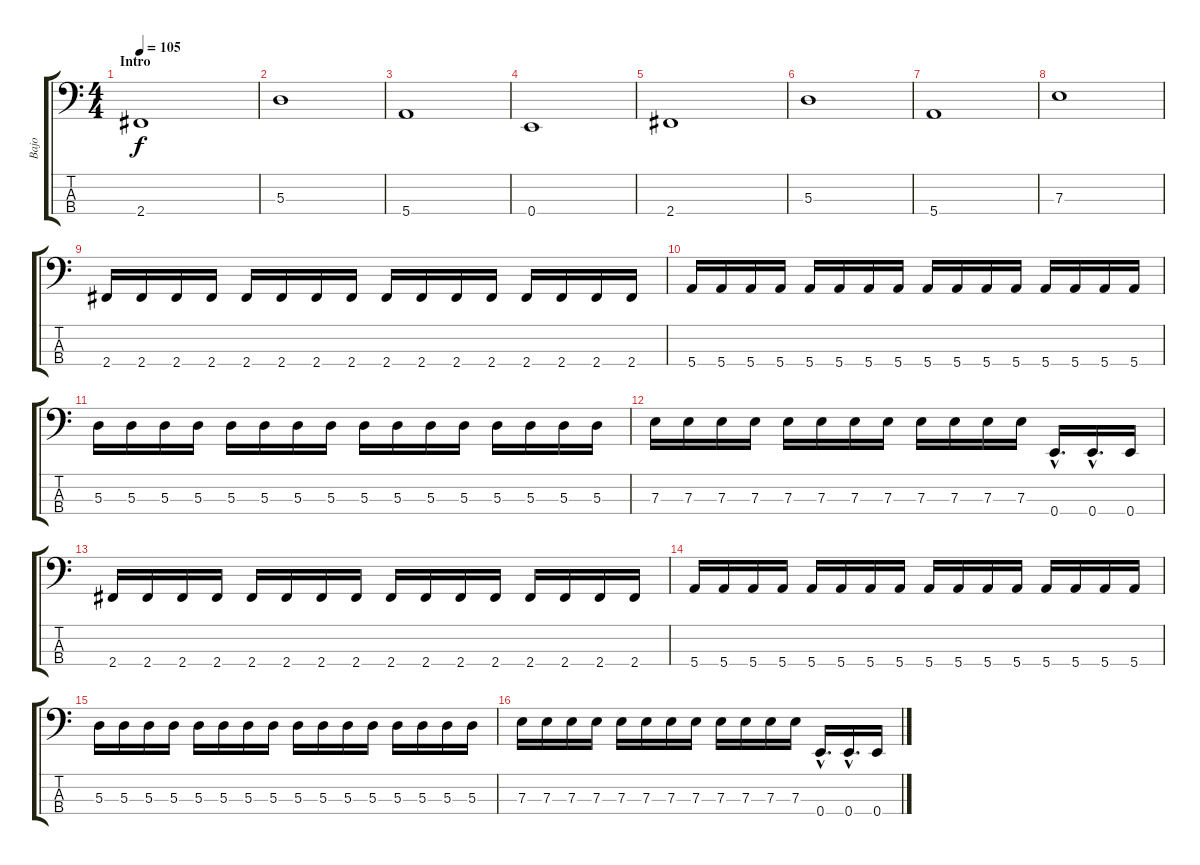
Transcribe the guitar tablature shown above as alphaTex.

\track ("Bajo" "Bajo") {instrument electricbassfinger}
\staff {score tabs}
\tuning (G2 D2 A1 E1) {hide}
\ts (4 4)
\section ("" "Intro")
\tempo 105
\clef f4
\ks c
2.4.1{dy f instrument electricbassfinger} |
5.3.1 |
5.4.1 |
0.4.1 |
2.4.1 |
5.3.1 |
5.4.1 |
7.3.1 |
2.4.16 2.4.16 2.4.16 2.4.16 2.4.16 2.4.16 2.4.16 2.4.16 2.4.16 2.4.16 2.4.16 2.4.16 2.4.16 2.4.16 2.4.16 2.4.16 |
5.4.16 5.4.16 5.4.16 5.4.16 5.4.16 5.4.16 5.4.16 5.4.16 5.4.16 5.4.16 5.4.16 5.4.16 5.4.16 5.4.16 5.4.16 5.4.16 |
5.3.16 5.3.16 5.3.16 5.3.16 5.3.16 5.3.16 5.3.16 5.3.16 5.3.16 5.3.16 5.3.16 5.3.16 5.3.16 5.3.16 5.3.16 5.3.16 |
7.3.16 7.3.16 7.3.16 7.3.16 7.3.16 7.3.16 7.3.16 7.3.16 7.3.16 7.3.16 7.3.16 7.3.16 0.4{hac}.16{d} 0.4{hac}.16{d} 0.4.16 |
2.4.16 2.4.16 2.4.16 2.4.16 2.4.16 2.4.16 2.4.16 2.4.16 2.4.16 2.4.16 2.4.16 2.4.16 2.4.16 2.4.16 2.4.16 2.4.16 |
5.4.16 5.4.16 5.4.16 5.4.16 5.4.16 5.4.16 5.4.16 5.4.16 5.4.16 5.4.16 5.4.16 5.4.16 5.4.16 5.4.16 5.4.16 5.4.16 |
5.3.16 5.3.16 5.3.16 5.3.16 5.3.16 5.3.16 5.3.16 5.3.16 5.3.16 5.3.16 5.3.16 5.3.16 5.3.16 5.3.16 5.3.16 5.3.16 |
7.3.16 7.3.16 7.3.16 7.3.16 7.3.16 7.3.16 7.3.16 7.3.16 7.3.16 7.3.16 7.3.16 7.3.16 0.4{hac}.16{d} 0.4{hac}.16{d} 0.4.16
